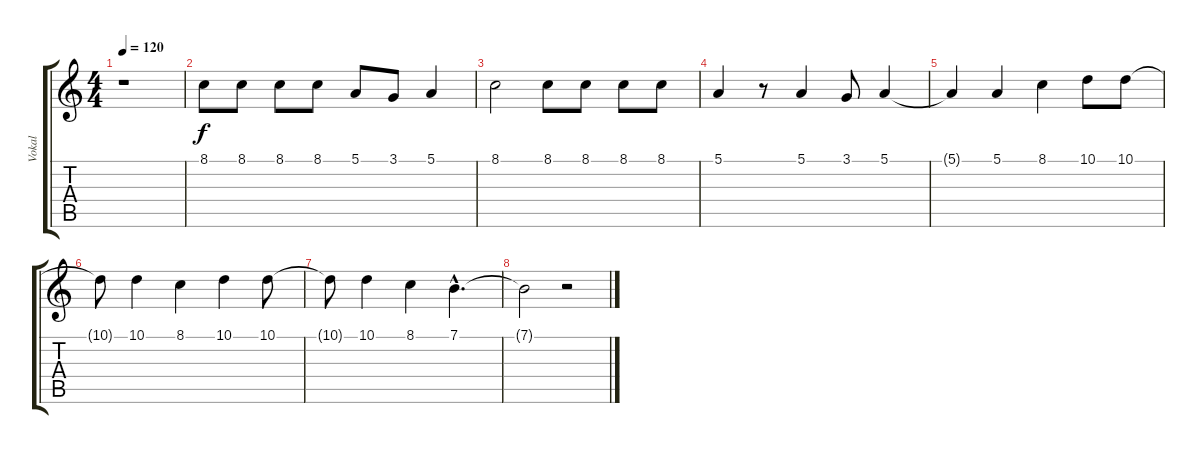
\track ("Vokal" "Vokal") {instrument flute}
\staff {score tabs}
\tuning (E4 B3 G3 D3 A2 E2) {hide}
\ts (4 4)
\tempo 120
\clef g2
\ks c
r.1{dy f} |
8.1.8 8.1.8 8.1.8 8.1.8 5.1.8 3.1.8 5.1.4 |
8.1.2 8.1.8 8.1.8 8.1.8 8.1.8 |
5.1.4 r.8 5.1.4 3.1.8 5.1.4 |
5.1{t}.4 5.1.4 8.1.4 10.1.8 10.1.8 |
10.1{t}.8 10.1.4 8.1.4 10.1.4 10.1.8 |
10.1{t}.8 10.1.4 8.1.4 7.1{hac}.4{d} |
7.1{t}.2 r.2
